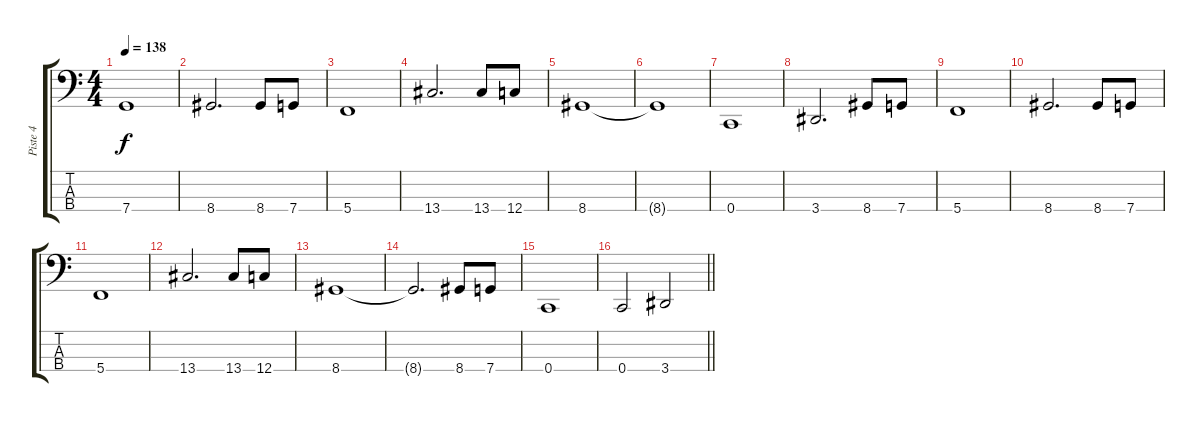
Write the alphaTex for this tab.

\track ("Piste 4" "Piste 4") {instrument electricbassfinger}
\staff {score tabs}
\tuning (F2 C2 G1 C1) {hide}
\ts (4 4)
\tempo 138
\clef f4
\ks c
7.4.1{dy f} |
8.4.2{d} 8.4.8 7.4.8 |
5.4.1 |
13.4.2{d} 13.4.8 12.4.8 |
8.4.1 |
8.4{t}.1 |
0.4.1 |
3.4.2{d} 8.4.8 7.4.8 |
5.4.1 |
8.4.2{d} 8.4.8 7.4.8 |
5.4.1 |
13.4.2{d} 13.4.8 12.4.8 |
8.4.1 |
8.4{t}.2{d} 8.4.8 7.4.8 |
0.4.1 |
\barLineRight lightlight
0.4.2 3.4.2
